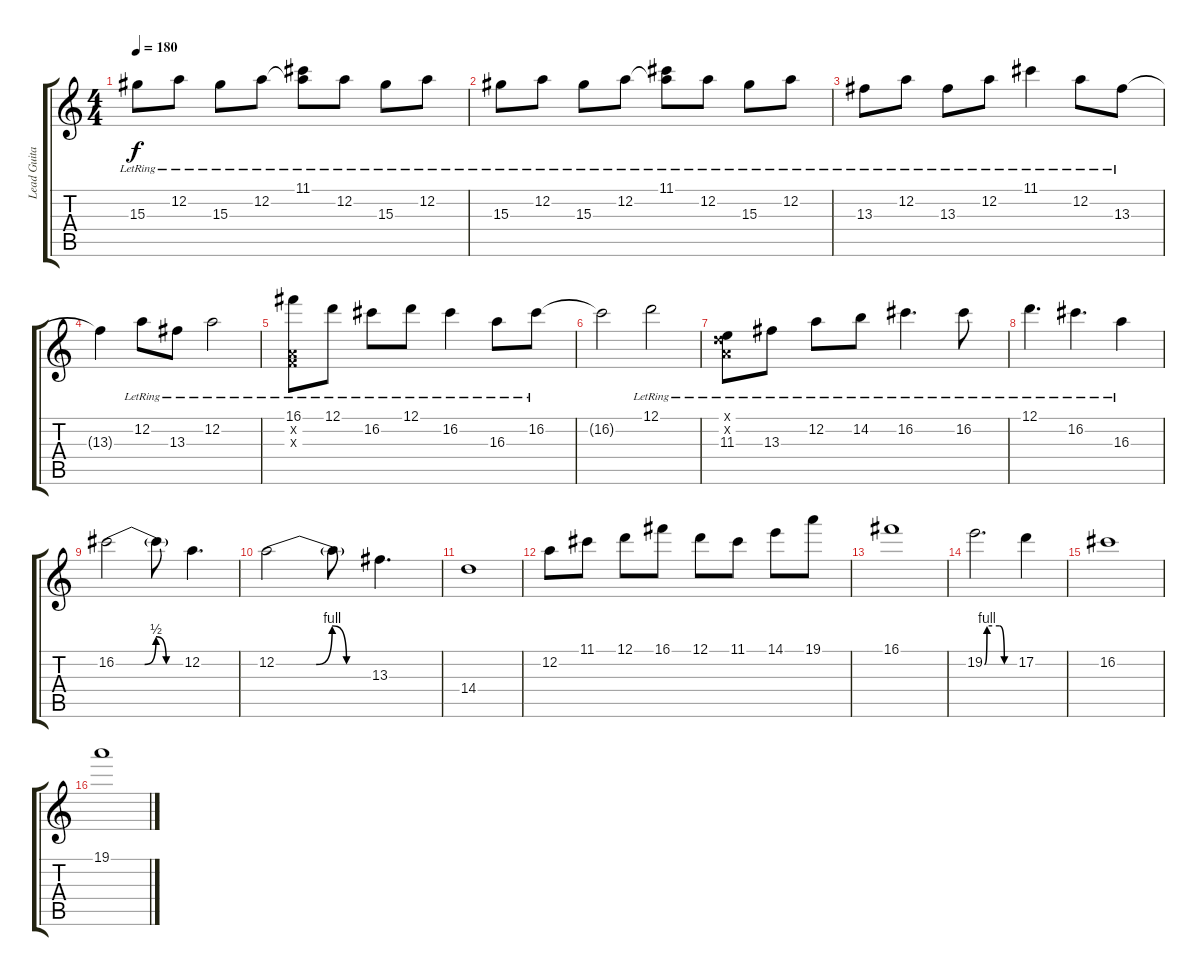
\track ("Lead Guitar 2" "Lead Guita") {instrument distortionguitar}
\staff {score tabs}
\tuning (D4 A3 F3 C3 G2 C2) {hide}
\ts (4 4)
\tempo 180
\clef g2
\ks c
15.3{lr}.8{dy f} 12.2{lr}.8 15.3{lr}.8 12.2{lr}.8 (11.1{lr} 12.2{t}).8 12.2{lr}.8 15.3{lr}.8 12.2{lr}.8 |
15.3{lr}.8 12.2{lr}.8 15.3{lr}.8 12.2{lr}.8 (11.1{lr} 12.2{t}).8 12.2{lr}.8 15.3{lr}.8 12.2{lr}.8 |
13.3{lr}.8 12.2{lr}.8 13.3{lr}.8 12.2{lr}.8 11.1{lr}.4 12.2{lr}.8 13.3{lr}.8 |
13.3{t}.4 12.2{lr}.8 13.3{lr}.8 12.2{lr}.2 |
(16.1{lr} 0.2{x} 0.3{x}).8 12.1{lr}.8 16.2{lr}.8 12.1{lr}.8 16.2{lr}.4 16.3{lr}.8 16.2{lr}.8 |
16.2{t}.2 12.1{lr}.2 |
(0.1{x} 0.2{x} 11.3{lr}).8 13.3{lr}.8 12.2{lr}.8 14.2{lr}.8 16.2{lr}.4{d} 16.2{lr}.8 |
12.1{lr}.4{d} 16.2{lr}.4{d} 16.3{lr}.4 |
16.2{be (custom 0 0 25 0 35 2 44 0 60 0)}.2 16.2{t}.8 12.2.4{d} |
12.2{be (custom 0 0 25 0 35 4 44 0 60 0)}.2 12.2{t}.8 13.3.4{d} |
14.4.1 |
12.2.8 11.1.8 12.1.8 16.1.8 12.1.8 11.1.8 14.1.8 19.1.8 |
16.1.1 |
19.2{be (custom 0 0 5 4 30 4 40 0 60 0)}.2{d} 17.2.4 |
16.2.1 |
19.1.1
